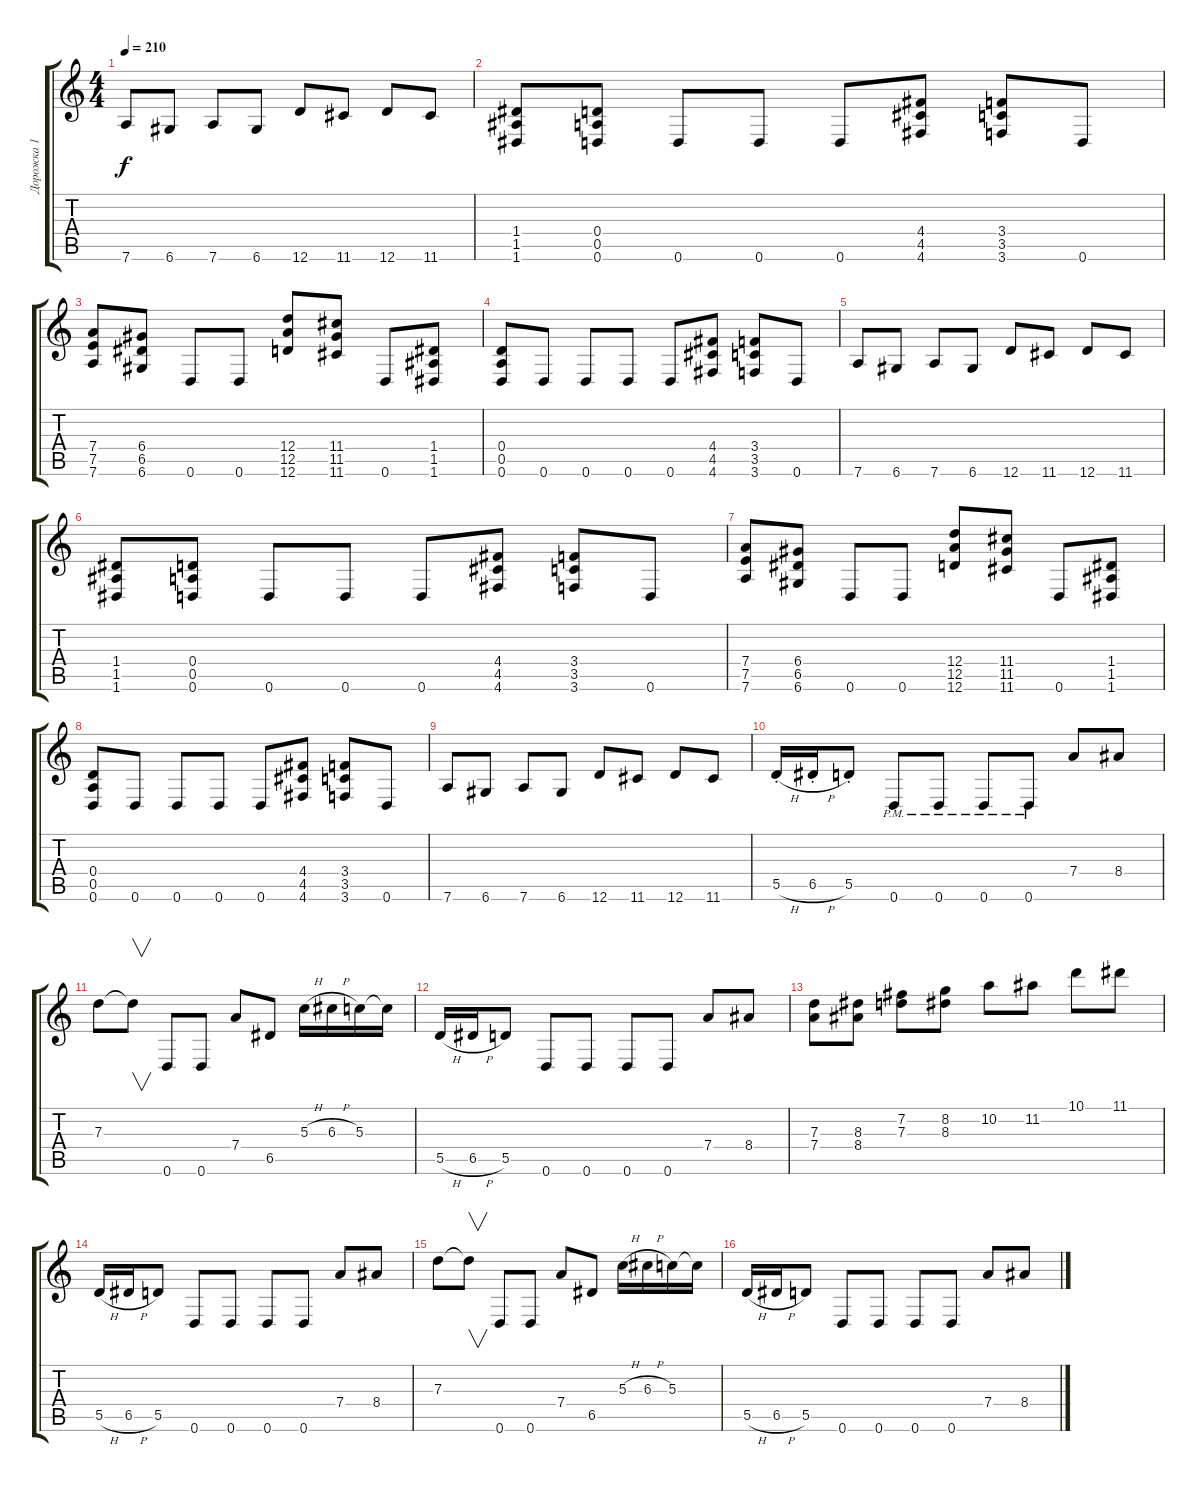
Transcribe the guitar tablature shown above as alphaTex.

\track ("Дорожка 1" "Дорожка 1") {instrument distortionguitar}
\staff {score tabs}
\tuning (E4 B3 G3 D3 A2 D2) {hide}
\ts (4 4)
\tempo 210
\clef g2
\ks c
7.6.8{dy f} 6.6.8 7.6.8 6.6.8 12.6.8 11.6.8 12.6.8 11.6.8 |
(1.4 1.5 1.6).8 (0.4 0.5 0.6).8 0.6.8 0.6.8 0.6.8 (4.4 4.5 4.6).8 (3.4 3.5 3.6).8 0.6.8 |
(7.4 7.5 7.6).8 (6.4 6.5 6.6).8 0.6.8 0.6.8 (12.4 12.5 12.6).8 (11.4 11.5 11.6).8 0.6.8 (1.4 1.5 1.6).8 |
(0.4 0.5 0.6).8 0.6.8 0.6.8 0.6.8 0.6.8 (4.4 4.5 4.6).8 (3.4 3.5 3.6).8 0.6.8 |
7.6.8 6.6.8 7.6.8 6.6.8 12.6.8 11.6.8 12.6.8 11.6.8 |
(1.4 1.5 1.6).8 (0.4 0.5 0.6).8 0.6.8 0.6.8 0.6.8 (4.4 4.5 4.6).8 (3.4 3.5 3.6).8 0.6.8 |
(7.4 7.5 7.6).8 (6.4 6.5 6.6).8 0.6.8 0.6.8 (12.4 12.5 12.6).8 (11.4 11.5 11.6).8 0.6.8 (1.4 1.5 1.6).8 |
(0.4 0.5 0.6).8 0.6.8 0.6.8 0.6.8 0.6.8 (4.4 4.5 4.6).8 (3.4 3.5 3.6).8 0.6.8 |
7.6.8 6.6.8 7.6.8 6.6.8 12.6.8 11.6.8 12.6.8 11.6.8 |
5.5{h st}.16 6.5{h st}.16 5.5{st}.8 0.6{pm}.8 0.6{pm}.8 0.6{pm}.8 0.6{pm}.8 7.4.8 8.4.8 |
7.3.8 7.3{t}.8{v} 0.6.8 0.6.8 7.4.8 6.5.8 5.3{h}.16 6.3{h}.16 5.3.16 5.3{t}.16 |
5.5{h}.16 6.5{h}.16 5.5.8 0.6.8 0.6.8 0.6.8 0.6.8 7.4.8 8.4.8 |
(7.3 7.4).8 (8.3 8.4).8 (7.2 7.3).8 (8.2 8.3).8 10.2.8 11.2.8 10.1.8 11.1.8 |
5.5{h}.16 6.5{h}.16 5.5.8 0.6.8 0.6.8 0.6.8 0.6.8 7.4.8 8.4.8 |
7.3.8 7.3{t}.8{v} 0.6.8 0.6.8 7.4.8 6.5.8 5.3{h}.16 6.3{h}.16 5.3.16 5.3{t}.16 |
5.5{h}.16 6.5{h}.16 5.5.8 0.6.8 0.6.8 0.6.8 0.6.8 7.4.8 8.4.8
